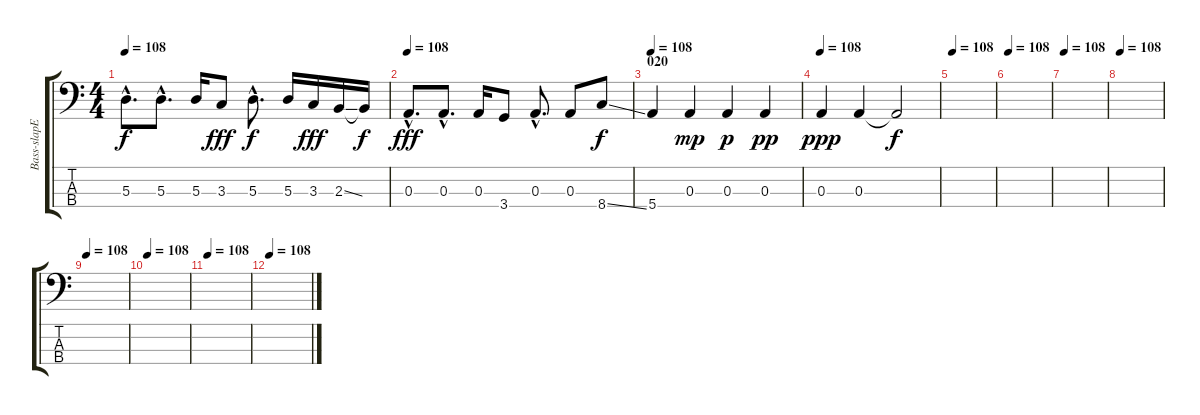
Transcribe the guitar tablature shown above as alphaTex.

\track ("Bass-slapEff" "Bass-slapE") {instrument slapbass1}
\staff {score tabs}
\tuning (G2 D2 A1 E1) {hide}
\ts (4 4)
\tempo 108
\clef f4
\ks c
5.3{hac}.8{d dy f} 5.3{hac}.8{d} 5.3.16 3.3.8{dy fff} 5.3{hac}.8{d dy f} 5.3.16 3.3.16{dy fff} 2.3{ss}.16 2.3{t}.16{dy f} |
\tempo 108
0.3{hac}.8{d dy fff} 0.3{hac}.8{d} 0.3.16 3.4.8 0.3{hac}.8{d} 0.3.8 8.4{ss}.8{dy f} |
\section ("" "020")
\tempo 108
5.4.4 0.3.4{dy mp} 0.3.4{dy p} 0.3.4{dy pp} |
\tempo 108
0.3.4{dy ppp} 0.3.4 0.3{t}.2{dy f} |
\tempo 108
|
\tempo 108
|
\tempo 108
|
\tempo 108
|
\tempo 108
|
\tempo 108
|
\tempo 108
|
\tempo 108
